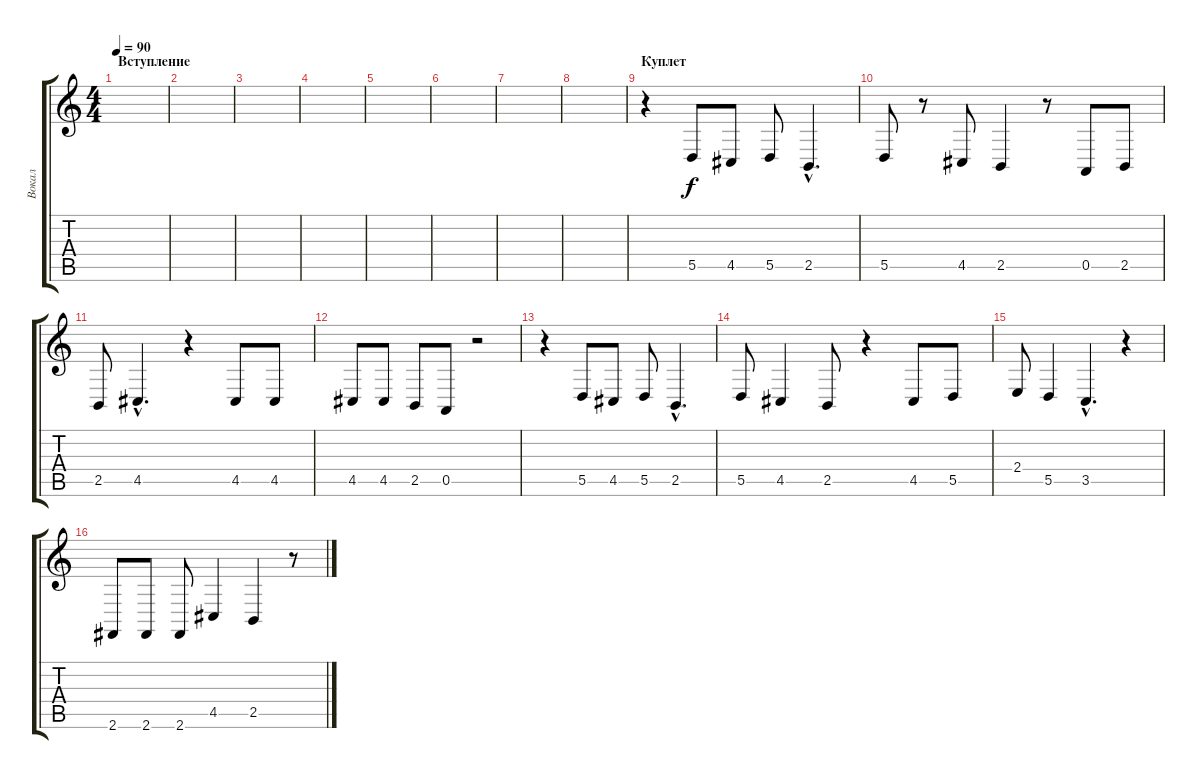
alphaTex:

\track ("Вокал" "Вокал") {instrument altosax}
\staff {score tabs}
\tuning (E4 B3 G3 D3 A2 E2) {hide}
\ts (4 4)
\section ("" "Вступление")
\tempo 90
\clef g2
\ks c
|
|
|
|
|
|
|
|
\section ("" "Куплет")
r.4 5.5.8 4.5.8 5.5.8 2.5{hac}.4{d} |
5.5.8 r.8 4.5.8 2.5.4 r.8 0.5.8 2.5.8 |
2.5.8 4.5{hac}.4{d} r.4 4.5.8 4.5.8 |
4.5.8 4.5.8 2.5.8 0.5.8 r.2 |
r.4 5.5.8 4.5.8 5.5.8 2.5{hac}.4{d} |
5.5.8 4.5.4 2.5.8 r.4 4.5.8 5.5.8 |
2.4.8 5.5.4 3.5{hac}.4{d} r.4 |
2.6.8 2.6.8 2.6.8 4.5.4 2.5.4 r.8
